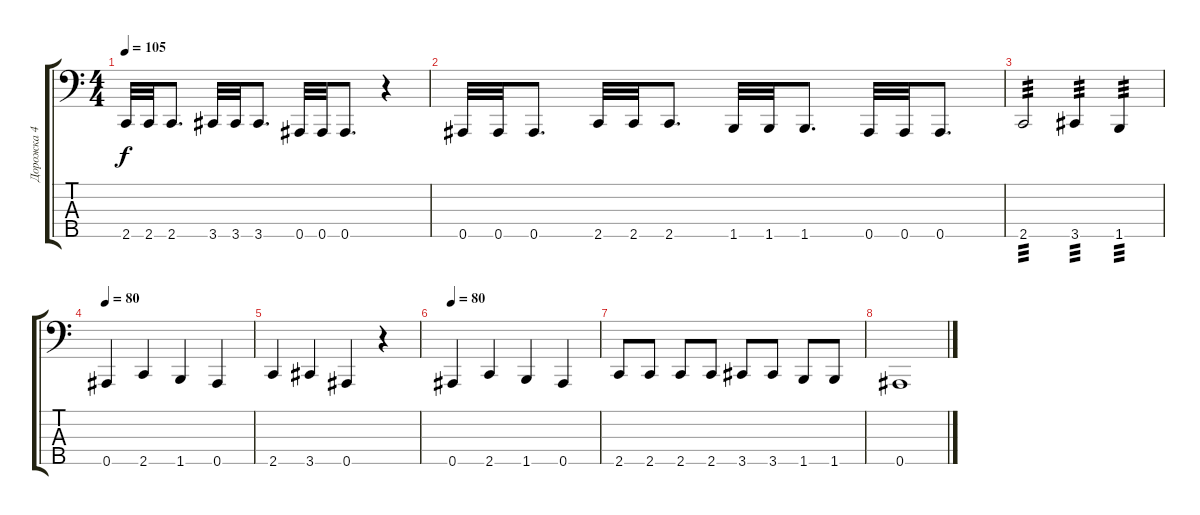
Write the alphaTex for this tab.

\track ("Дорожка 4" "Дорожка 4") {instrument electricbasspick}
\staff {score tabs}
\tuning (Ab2 Eb2 Bb1 F1 Bb0) {hide}
\ts (4 4)
\tempo 105
\clef f4
\ks c
2.5.32{dy f} 2.5.32 2.5.8{d} 3.5.32 3.5.32 3.5.8{d} 0.5.32 0.5.32 0.5.8{d} r.4 |
0.5.32 0.5.32 0.5.8{d} 2.5.32 2.5.32 2.5.8{d} 1.5.32 1.5.32 1.5.8{d} 0.5.32 0.5.32 0.5.8{d} |
2.5.2{tp 3} 3.5.4{tp 3} 1.5.4{tp 3} |
\tempo 80
0.5.4 2.5.4 1.5.4 0.5.4 |
2.5.4 3.5.4 0.5.4 r.4 |
\tempo 80
0.5.4 2.5.4 1.5.4 0.5.4 |
2.5.8 2.5.8 2.5.8 2.5.8 3.5.8 3.5.8 1.5.8 1.5.8 |
0.5.1
